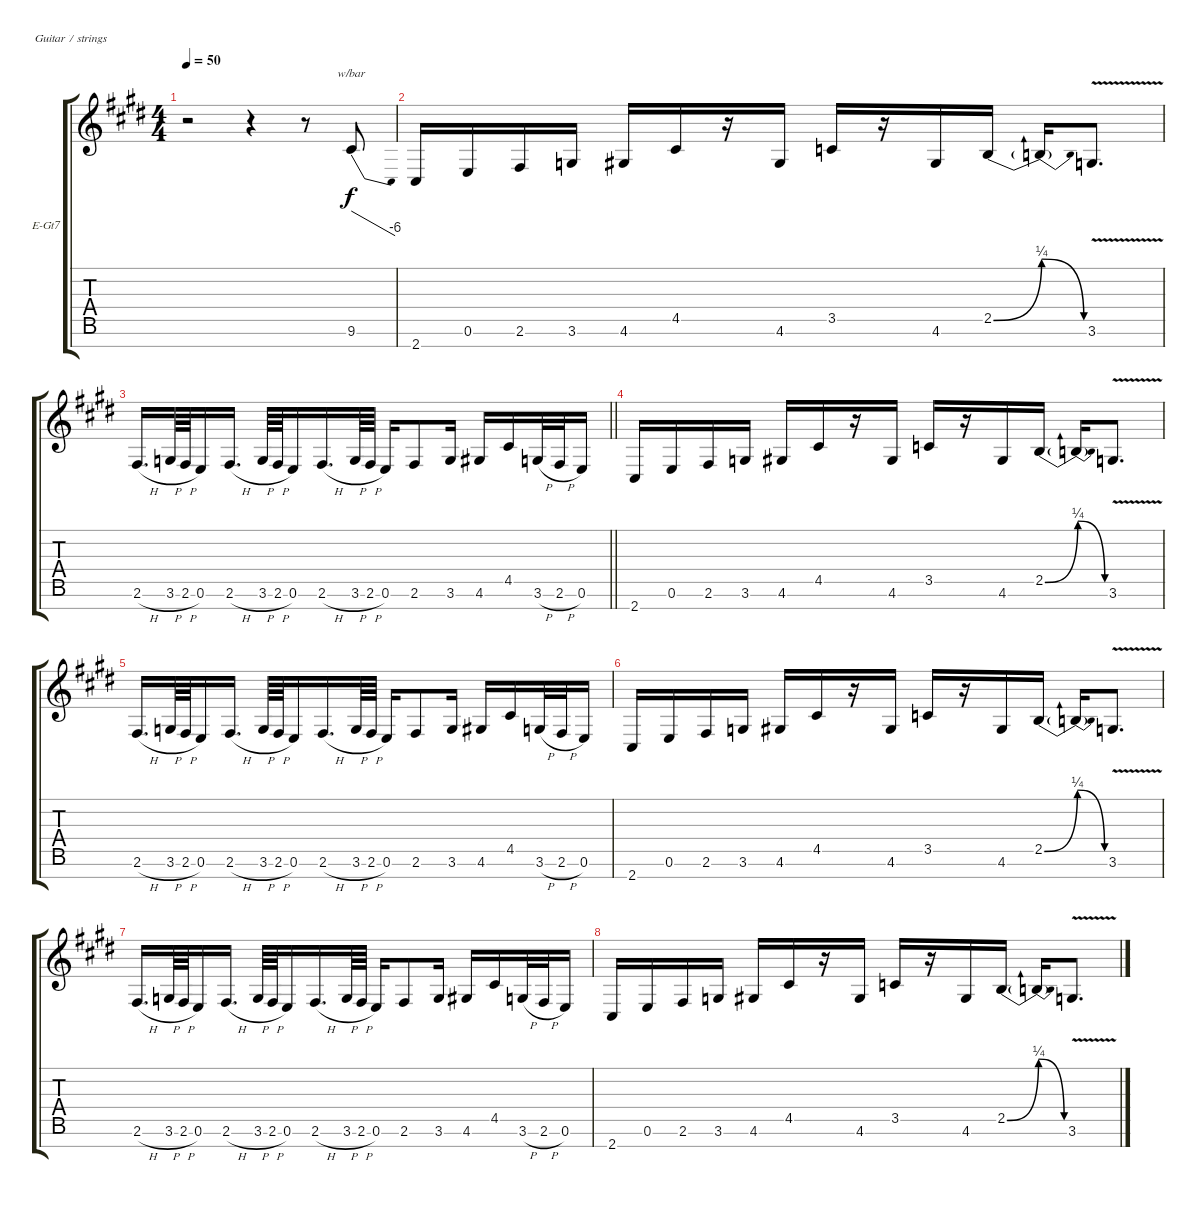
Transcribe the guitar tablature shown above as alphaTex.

\bracketExtendMode groupsimilarinstruments
\firstSystemTrackNameOrientation horizontal
\otherSystemsTrackNameOrientation horizontal
\track ("Guitar 1" "E-Gt7") {instrument distortionguitar}
\staff {score tabs}
\tuning (E4 B3 G3 D3 A2 E2 B1)
\ts (4 4)
\tempo 50
\clef g2
\ks c#minor
r.2{dy f instrument distortionguitar} r.4 r.8 9.6.8{tbe (dive default 0 0 60 -24)} |
2.7.16 0.6.16 2.6.16 3.6.16 4.6.16 4.5.16 r.16 4.6.16 3.5.16 r.16 4.6.16 2.5{be (bend 0 0 60 1)}.16 2.5{be (release 0 1 60 0) t}.16 3.6{v}.8{d} |
\barLineRight lightlight
2.6{h}.16{d} 3.6{h}.64 2.6{h}.64 0.6.16 2.6{h}.16{d} 3.6{h}.64 2.6{h}.64 0.6.16 2.6{h}.16{d} 3.6{h}.64 2.6{h}.64 0.6.16 2.6.8 3.6.16 4.6.16 4.5.16 3.6{h}.32 2.6{h}.32 0.6.16 |
2.7.16 0.6.16 2.6.16 3.6.16 4.6.16 4.5.16 r.16 4.6.16 3.5.16 r.16 4.6.16 2.5{be (bend 0 0 60 1)}.16 2.5{be (release 0 1 60 0) t}.16 3.6{v}.8{d} |
2.6{h}.16{d} 3.6{h}.64 2.6{h}.64 0.6.16 2.6{h}.16{d} 3.6{h}.64 2.6{h}.64 0.6.16 2.6{h}.16{d} 3.6{h}.64 2.6{h}.64 0.6.16 2.6.8 3.6.16 4.6.16 4.5.16 3.6{h}.32 2.6{h}.32 0.6.16 |
2.7.16 0.6.16 2.6.16 3.6.16 4.6.16 4.5.16 r.16 4.6.16 3.5.16 r.16 4.6.16 2.5{be (bend 0 0 60 1)}.16 2.5{be (release 0 1 60 0) t}.16 3.6{v}.8{d} |
2.6{h}.16{d} 3.6{h}.64 2.6{h}.64 0.6.16 2.6{h}.16{d} 3.6{h}.64 2.6{h}.64 0.6.16 2.6{h}.16{d} 3.6{h}.64 2.6{h}.64 0.6.16 2.6.8 3.6.16 4.6.16 4.5.16 3.6{h}.32 2.6{h}.32 0.6.16 |
2.7.16 0.6.16 2.6.16 3.6.16 4.6.16 4.5.16 r.16 4.6.16 3.5.16 r.16 4.6.16 2.5{be (bend 0 0 60 1)}.16 2.5{be (release 0 1 60 0) t}.16 3.6{v}.8{d}
